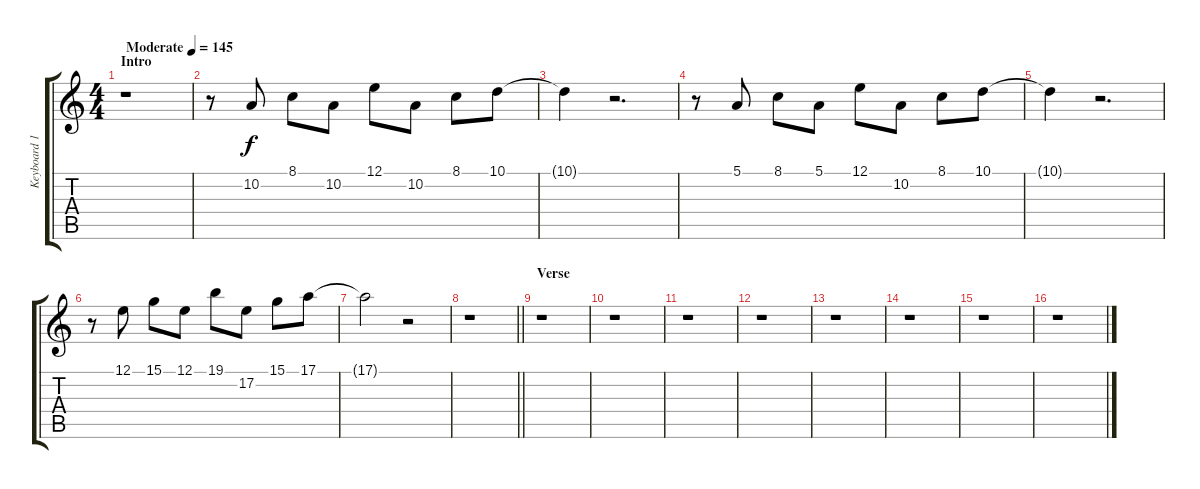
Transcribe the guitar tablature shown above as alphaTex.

\track ("Keyboard 1" "Keyboard 1") {instrument fx7echoes}
\staff {score tabs}
\tuning (E4 B3 G3 D3 A2 E2) {hide}
\ts (4 4)
\section ("" "Intro")
\tempo (145 "Moderate")
\clef g2
\ks c
r.1{dy f instrument fx7echoes} |
r.8 10.2.8 8.1.8 10.2.8 12.1.8 10.2.8 8.1.8 10.1.8 |
10.1{t}.4 r.2{d} |
r.8 5.1.8 8.1.8 5.1.8 12.1.8 10.2.8 8.1.8 10.1.8 |
10.1{t}.4 r.2{d} |
r.8 12.1.8 15.1.8 12.1.8 19.1.8 17.2.8 15.1.8 17.1.8 |
17.1{t}.2 r.2 |
\barLineRight lightlight
r.1 |
\section ("" "Verse")
r.1 |
r.1 |
r.1 |
r.1 |
r.1 |
r.1 |
r.1 |
r.1
